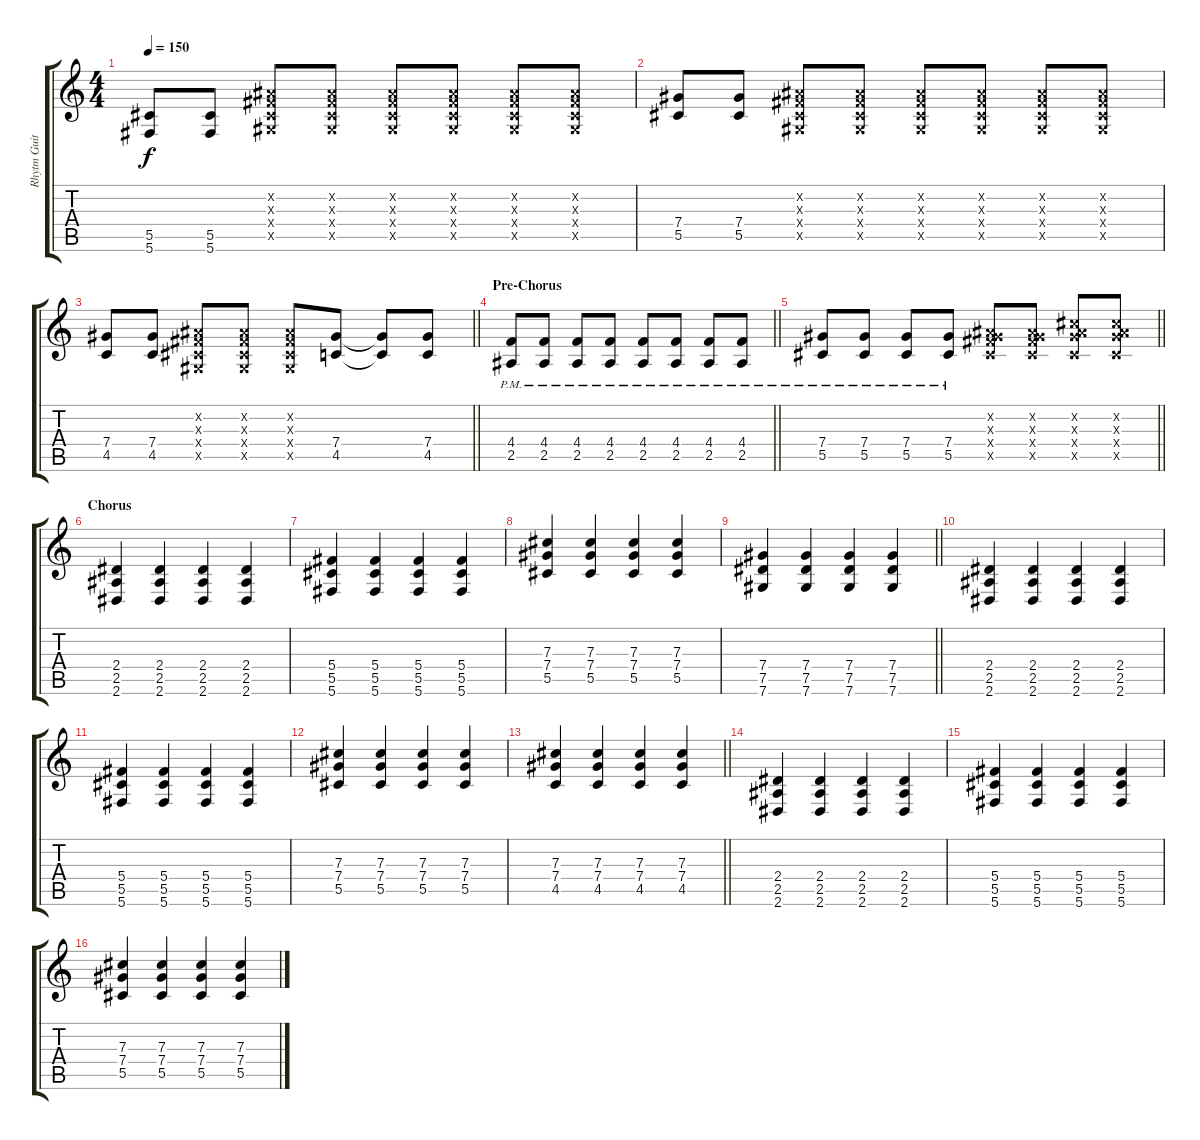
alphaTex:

\track ("Rhytm Guitar [R]" "Rhytm Guit") {instrument distortionguitar}
\staff {score tabs}
\tuning (Eb4 Bb3 Gb3 Db3 Ab2 Db2) {hide}
\ts (4 4)
\tempo 150
\clef g2
\ks c
(5.5 5.6).8{dy f} (5.5 5.6).8 (0.2{x} 0.3{x} 0.4{x} 0.5{x}).8 (0.2{x} 0.3{x} 0.4{x} 0.5{x}).8 (0.2{x} 0.3{x} 0.4{x} 0.5{x}).8 (0.2{x} 0.3{x} 0.4{x} 0.5{x}).8 (0.2{x} 0.3{x} 0.4{x} 0.5{x}).8 (0.2{x} 0.3{x} 0.4{x} 0.5{x}).8 |
(7.4 5.5).8 (7.4 5.5).8 (0.2{x} 0.3{x} 0.4{x} 0.5{x}).8 (0.2{x} 0.3{x} 0.4{x} 0.5{x}).8 (0.2{x} 0.3{x} 0.4{x} 0.5{x}).8 (0.2{x} 0.3{x} 0.4{x} 0.5{x}).8 (0.2{x} 0.3{x} 0.4{x} 0.5{x}).8 (0.2{x} 0.3{x} 0.4{x} 0.5{x}).8 |
\barLineRight lightlight
(7.4 4.5).8 (7.4 4.5).8 (0.2{x} 0.3{x} 0.4{x} 0.5{x}).8 (0.2{x} 0.3{x} 0.4{x} 0.5{x}).8 (0.2{x} 0.3{x} 0.4{x} 0.5{x}).8 (7.4 4.5).8 (7.4{t} 4.5{t}).8 (7.4 4.5).8 |
\section ("" "Pre-Chorus")
\barLineRight lightlight
(4.4{pm} 2.5{pm}).8 (4.4{pm} 2.5{pm}).8 (4.4{pm} 2.5{pm}).8 (4.4{pm} 2.5{pm}).8 (4.4{pm} 2.5{pm}).8 (4.4{pm} 2.5{pm}).8 (4.4{pm} 2.5{pm}).8 (4.4{pm} 2.5{pm}).8 |
\barLineRight lightlight
(7.4{pm} 5.5{pm}).8 (7.4{pm} 5.5{pm}).8 (7.4{pm} 5.5{pm}).8 (7.4{pm} 5.5{pm}).8 (0.2{x} 0.3{x} 7.4{x} 5.5{x}).8 (0.2{x} 0.3{x} 7.4{x} 5.5{x}).8 (0.2{x} 7.3{x} 7.4{x} 5.5{x}).8 (0.2{x} 7.3{x} 7.4{x} 5.5{x}).8 |
\section ("" "Chorus")
(2.4 2.5 2.6).4 (2.4 2.5 2.6).4 (2.4 2.5 2.6).4 (2.4 2.5 2.6).4 |
(5.4 5.5 5.6).4 (5.4 5.5 5.6).4 (5.4 5.5 5.6).4 (5.4 5.5 5.6).4 |
(7.3 7.4 5.5).4 (7.3 7.4 5.5).4 (7.3 7.4 5.5).4 (7.3 7.4 5.5).4 |
\barLineRight lightlight
(7.4 7.5 7.6).4 (7.4 7.5 7.6).4 (7.4 7.5 7.6).4 (7.4 7.5 7.6).4 |
(2.4 2.5 2.6).4 (2.4 2.5 2.6).4 (2.4 2.5 2.6).4 (2.4 2.5 2.6).4 |
(5.4 5.5 5.6).4 (5.4 5.5 5.6).4 (5.4 5.5 5.6).4 (5.4 5.5 5.6).4 |
(7.3 7.4 5.5).4 (7.3 7.4 5.5).4 (7.3 7.4 5.5).4 (7.3 7.4 5.5).4 |
\barLineRight lightlight
(7.3 7.4 4.5).4 (7.3 7.4 4.5).4 (7.3 7.4 4.5).4 (7.3 7.4 4.5).4 |
(2.4 2.5 2.6).4 (2.4 2.5 2.6).4 (2.4 2.5 2.6).4 (2.4 2.5 2.6).4 |
(5.4 5.5 5.6).4 (5.4 5.5 5.6).4 (5.4 5.5 5.6).4 (5.4 5.5 5.6).4 |
(7.3 7.4 5.5).4 (7.3 7.4 5.5).4 (7.3 7.4 5.5).4 (7.3 7.4 5.5).4
